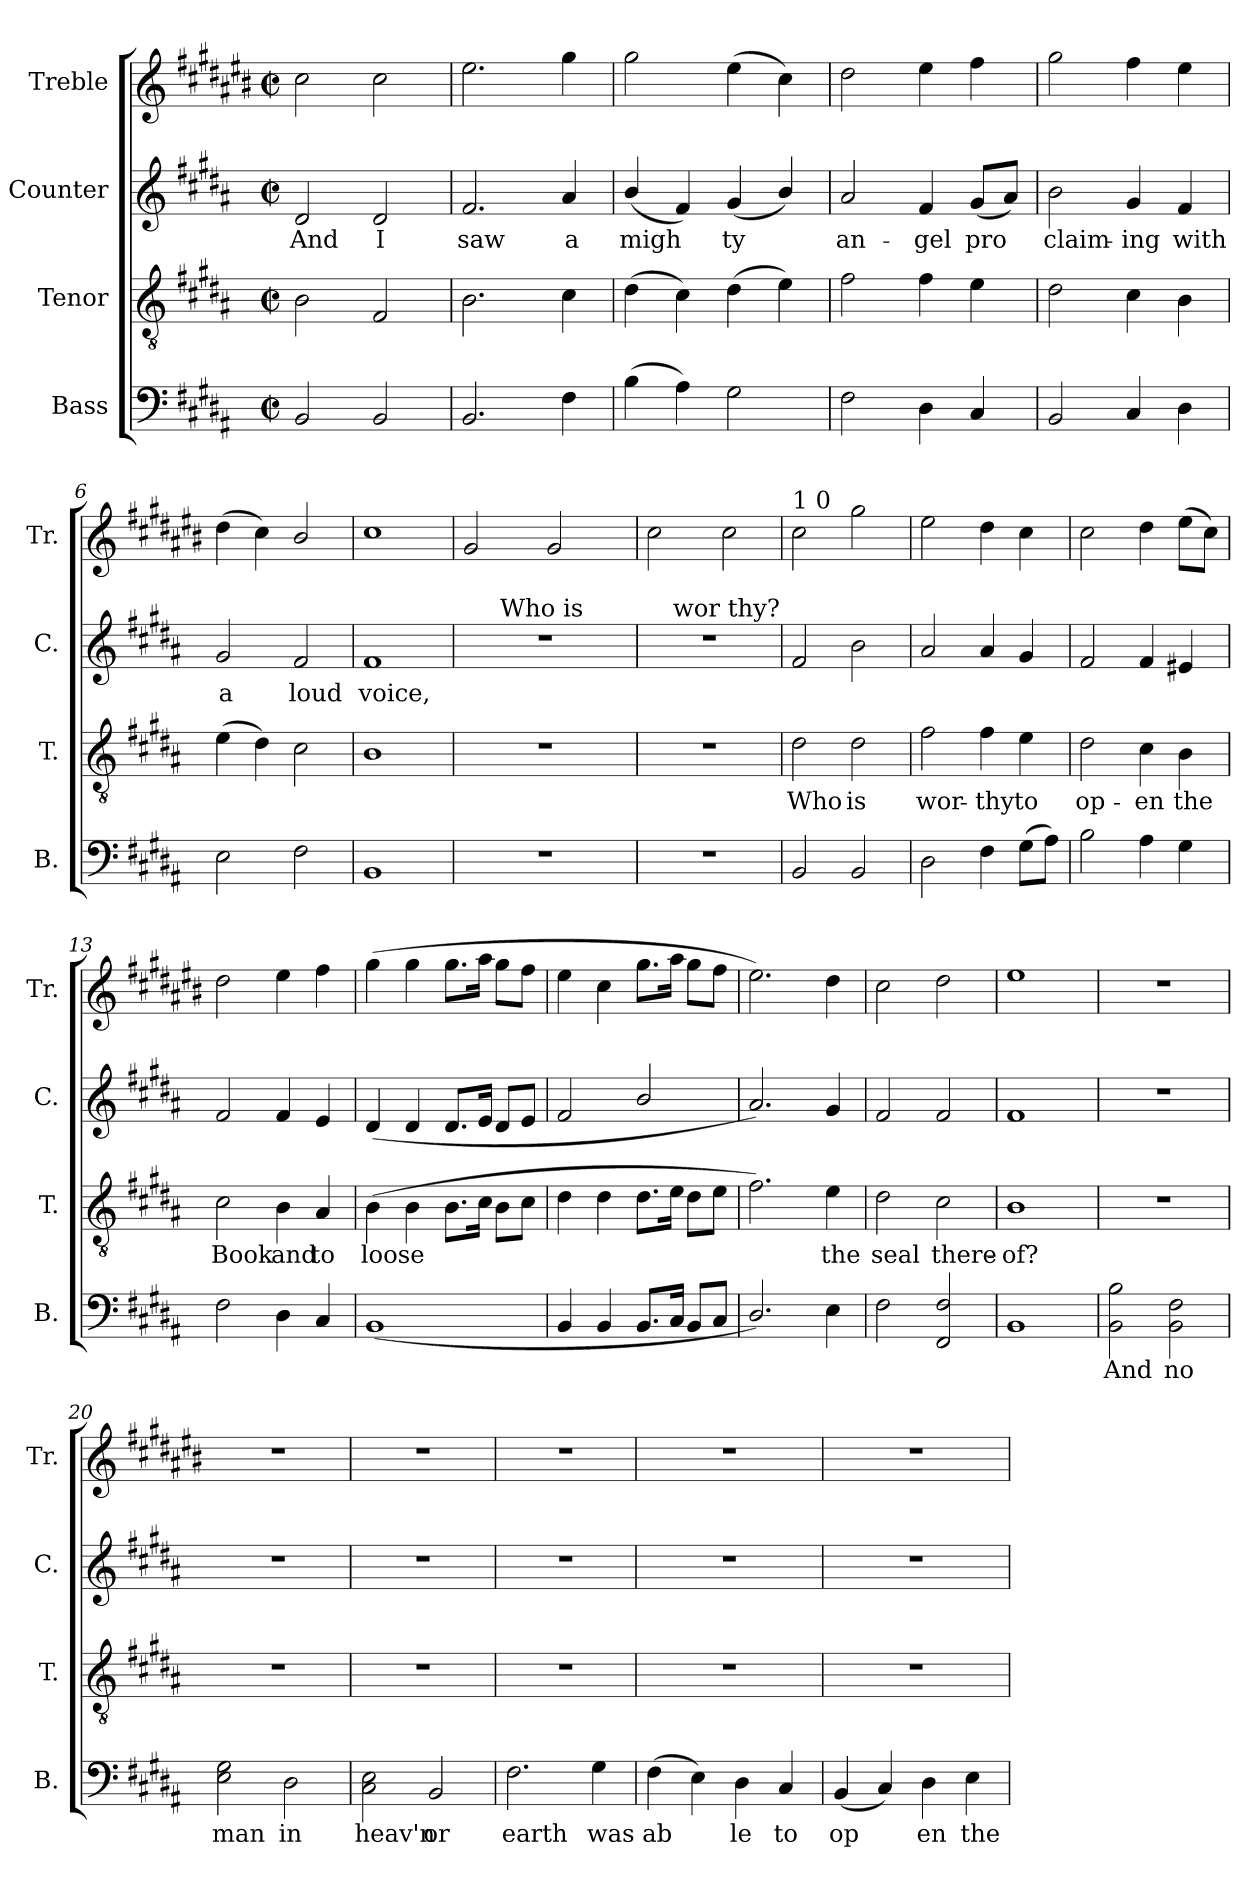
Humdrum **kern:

**kern	**text	**kern	**text	**kern	**text	**kern
*part4	*part4	*part3	*part3	*part2	*part2	*part1
*staff4	*staff4	*staff3	*staff3	*staff2	*staff2	*staff1
*I"Bass	*	*I"Tenor	*	*I"Counter	*	*I"Treble
*I'B.	*	*I'T.	*	*I'C.	*	*I'Tr.
!!LO:PB:g=z
*stria5	*	*stria5	*	*stria5	*	*stria5
*clefF4	*	*clefGv2	*	*clefG2	*	*clefG2
*	*	*	*	*	*	*ITrd1c2
*k[f#c#g#d#a#]	*	*k[f#c#g#d#a#]	*	*k[f#c#g#d#a#]	*	*k[f#c#g#d#a#]
*B:	*	*B:	*	*B:	*	*B:
*M2/2	*	*M2/2	*	*M2/2	*	*M2/2
*met(c|)	*	*met(c|)	*	*met(c|)	*	*met(c|)
=1	=1	=1	=1	=1	=1	=1
!	!LO:LY:b:cj	!	!LO:LY:b:cj	!	!LO:LY:b:cj	!
2BB/	.	2B\	.	2d#/	And	2b\
!	!LO:LY:b:cj	!	!LO:LY:b:cj	!	!LO:LY:b:cj	!
2BB/	.	2F#/	.	2d#/	I	2b\
=2	=2	=2	=2	=2	=2	=2
!	!LO:LY:b:cj	!	!LO:LY:b:cj	!	!LO:LY:b:cj	!
2.BB/	.	2.B\	.	2.f#/	saw	2.dd#\
!	!LO:LY:b:cj	!	!LO:LY:b:cj	!	!LO:LY:b:cj	!
4F#\	.	4c#\	.	4a#/	a	4ff#\
=3	=3	=3	=3	=3	=3	=3
!	!LO:LY:b:cj	!	!LO:LY:b:cj	!	!LO:LY:b:cj	!
(>4B\	.	(>4d#\	.	(<4b/	migh-	2ff#\
!	!LO:LY:b:cj	!	!LO:LY:b:cj	!	!LO:LY:b:cj	!
4A#\)	.	4c#\)	.	4f#/)	--	.
!	!LO:LY:b:cj	!	!LO:LY:b:cj	!	!LO:LY:b:cj	!
2G#\	.	(>4d#\	.	(<4g#/	-ty	(>4dd#\
!	!	!	!LO:LY:b:cj	!	!LO:LY:b:cj	!
.	.	4e\)	.	4b/)	.	4b\)
=4	=4	=4	=4	=4	=4	=4
!	!LO:LY:b:cj	!	!LO:LY:b:cj	!	!LO:LY:b:cj	!
2F#\	.	2f#\	.	2a#/	an-	2cc#\
!	!LO:LY:b:cj	!	!LO:LY:b:cj	!	!LO:LY:b:cj	!
4D#\	.	4f#\	.	4f#/	-gel	4dd#\
!	!LO:LY:b:cj	!	!LO:LY:b:cj	!	!LO:LY:b:cj	!
4C#/	.	4e\	.	(<8g#/L	pro-	4ee\
!	!	!	!	!	!LO:LY:b:cj	!
.	.	.	.	8a#/J)	--	.
=5	=5	=5	=5	=5	=5	=5
!	!LO:LY:b:cj	!	!LO:LY:b:cj	!	!LO:LY:b:cj	!
2BB/	.	2d#\	.	2b\	-claim-	2ff#\
!	!LO:LY:b:cj	!	!LO:LY:b:cj	!	!LO:LY:b:cj	!
4C#/	.	4c#\	.	4g#/	-ing	4ee\
!	!LO:LY:b:cj	!	!LO:LY:b:cj	!	!LO:LY:b:cj	!
4D#\	.	4B\	.	4f#/	with	4dd#\
=6	=6	=6	=6	=6	=6	=6
!	!LO:LY:b:cj	!	!LO:LY:b:cj	!	!LO:LY:b:cj	!
2E\	.	(>4e\	.	2g#/	a	(>4cc#\
!	!	!	!LO:LY:b:cj	!	!	!
.	.	4d#\)	.	.	.	4b\)
!	!LO:LY:b:cj	!	!LO:LY:b:cj	!	!LO:LY:b:cj	!
2F#\	.	2c#\	.	2f#/	loud	2a#/
=7	=7	=7	=7	=7	=7	=7
!	!LO:LY:b:cj	!	!LO:LY:b:cj	!	!LO:LY:b:cj	!
1BB	.	1B	.	1f#	voice,	1b
=8	=8	=8	=8	=8	=8	=8
*	*	*	*	*^	*	*
1r	.	1r	.	1r	8ryy	.	2f#/
.	.	.	.	.	32ryy	.	.
!	!	!	!	!	!LO:TX:a:t=Who is	!	!
.	.	.	.	.	2ryy	.	.
.	.	.	.	.	.	.	2f#/
.	.	.	.	.	4ryy	.	.
.	.	.	.	.	16.ryy	.	.
=9	=9	=9	=9	=9	=9	=9	=9
1r	.	1r	.	1r	8ryy	.	2b\
!	!	!	!	!	!LO:TX:a:t=wor thy?	!	!
.	.	.	.	.	2..ryy	.	.
.	.	.	.	.	.	.	2b\
!!LO:LB:g=z
=10	=10	=10	=10	=10	=10	=10	=10
!	!	!	!	!	!	!	!LO:TX:a:t=1 0
!	!LO:LY:b:cj	!	!LO:LY:b:cj	!	!	!LO:LY:b:cj	!
*	*	*	*	*v	*v	*	*
2BB/	.	2d#\	Who	2f#/	.	2b\
!	!LO:LY:b:cj	!	!LO:LY:b:cj	!	!LO:LY:b:cj	!
2BB/	.	2d#\	is	2b\	.	2ff#\
=11	=11	=11	=11	=11	=11	=11
!	!LO:LY:b:cj	!	!LO:LY:b:cj	!	!LO:LY:b:cj	!
2D#\	.	2f#\	wor-	2a#/	.	2dd#\
!	!LO:LY:b:cj	!	!LO:LY:b:cj	!	!LO:LY:b:cj	!
4F#\	.	4f#\	-thy	4a#/	.	4cc#\
!	!LO:LY:b:cj	!	!LO:LY:b:cj	!	!LO:LY:b:cj	!
(>8G#\L	.	4e\	to	4g#/	.	4b\
!	!LO:LY:b:cj	!	!	!	!	!
8A#\J)	.	.	.	.	.	.
=12	=12	=12	=12	=12	=12	=12
!	!LO:LY:b:cj	!	!LO:LY:b:cj	!	!LO:LY:b:cj	!
2B\	.	2d#\	op-	2f#/	.	2b\
!	!LO:LY:b:cj	!	!LO:LY:b:cj	!	!LO:LY:b:cj	!
4A#\	.	4c#\	-en	4f#/	.	4cc#\
!	!LO:LY:b:cj	!	!LO:LY:b:cj	!	!LO:LY:b:cj	!
4G#\	.	4B\	the	4e#X/	.	(>8dd#\L
.	.	.	.	.	.	8b\J)
=13	=13	=13	=13	=13	=13	=13
!	!LO:LY:b:cj	!	!LO:LY:b:cj	!	!LO:LY:b:cj	!
2F#\	.	2c#\	Book	2f#/	.	2cc#\
!	!LO:LY:b:cj	!	!LO:LY:b:cj	!	!LO:LY:b:cj	!
4D#\	.	4B\	and	4f#/	.	4dd#\
!	!LO:LY:b:cj	!	!LO:LY:b:cj	!	!LO:LY:b:cj	!
4C#/	.	4A#/	to	4e/	.	4ee\
=14	=14	=14	=14	=14	=14	=14
!	!LO:LY:b:cj	!	!LO:LY:b:cj	!	!LO:LY:b:cj	!
(<1BB	.	(>4B\	loose	(<4d#/	.	(>4ff#\
!	!	!	!LO:LY:b:cj	!	!LO:LY:b:cj	!
.	.	4B\	.	4d#/	.	4ff#\
!	!	!	!LO:LY:b:cj	!	!LO:LY:b:cj	!
.	.	8.B\L	.	8.d#/L	.	8.ff#\L
!	!	!	!LO:LY:b:cj	!	!LO:LY:b:cj	!
.	.	16c#\J	.	16e/J	.	16gg#\J
!	!	!	!LO:LY:b:cj	!	!LO:LY:b:cj	!
.	.	8B\L	.	8d#/L	.	8ff#\L
!	!	!	!LO:LY:b:cj	!	!LO:LY:b:cj	!
.	.	8c#\J	.	8e/J	.	8ee>\J
=15	=15	=15	=15	=15	=15	=15
!	!LO:LY:b:cj	!	!LO:LY:b:cj	!	!LO:LY:b:cj	!
4BB/	.	4d#\	.	2f#/	.	4dd#>\
!	!LO:LY:b:cj	!	!LO:LY:b:cj	!	!	!
4BB/	.	4d#\	.	.	.	4b\
!	!LO:LY:b:cj	!	!LO:LY:b:cj	!	!LO:LY:b:cj	!
8.BB/L	.	8.d#\L	.	2b/	.	8.ff#\L
!	!LO:LY:b:cj	!	!LO:LY:b:cj	!	!	!
16C#/J	.	16e\J	.	.	.	16gg#\J
!	!LO:LY:b:cj	!	!LO:LY:b:cj	!	!	!
8BB/L	.	8d#\L	.	.	.	8ff#\L
!	!LO:LY:b:cj	!	!LO:LY:b:cj	!	!	!
8C#/J	.	8e\J	.	.	.	8ee\J
=16	=16	=16	=16	=16	=16	=16
!	!LO:LY:b:cj	!	!LO:LY:b:cj	!	!LO:LY:b:cj	!
2.D#/)	.	2.f#\)	.	2.a#/)	.	2.dd#\)
!	!LO:LY:b:cj	!	!LO:LY:b:cj	!	!LO:LY:b:cj	!
4E\	.	4e\	the	4g#/	.	4cc#\
=17	=17	=17	=17	=17	=17	=17
!	!LO:LY:b:cj	!	!LO:LY:b:cj	!	!LO:LY:b:cj	!
2F#\	.	2d#\	seal	2f#/	.	2b\
!	!LO:LY:b:cj	!	!LO:LY:b:cj	!	!LO:LY:b:cj	!
2F#/ 2FF#/	.	2c#\	there-	2f#/	.	2cc#\
=18	=18	=18	=18	=18	=18	=18
!	!LO:LY:b:cj	!	!LO:LY:b:cj	!	!LO:LY:b:cj	!
1BB	.	1B	-of?	1f#	.	1dd#
!!LO:LB:g=z
=19	=19	=19	=19	=19	=19	=19
!	!LO:LY:b:cj	!	!	!	!	!
2B\ 2BB\	And	1r	.	1r	.	1r
!	!LO:LY:b:cj	!	!	!	!	!
2F#\ 2BB\	no	.	.	.	.	.
=20	=20	=20	=20	=20	=20	=20
!	!LO:LY:b:cj	!	!	!	!	!
2G#\ 2E\	man	1r	.	1r	.	1r
!	!LO:LY:b:cj	!	!	!	!	!
2D#\	in	.	.	.	.	.
=21	=21	=21	=21	=21	=21	=21
!	!LO:LY:b:cj	!	!	!	!	!
2E\ 2C#\	heav'n	1r	.	1r	.	1r
!	!LO:LY:b:cj	!	!	!	!	!
2BB/	or	.	.	.	.	.
=22	=22	=22	=22	=22	=22	=22
!	!LO:LY:b:cj	!	!	!	!	!
2.F#\	earth	1r	.	1r	.	1r
!	!LO:LY:b:cj	!	!	!	!	!
4G#\	was	.	.	.	.	.
=23	=23	=23	=23	=23	=23	=23
!	!LO:LY:b:cj	!	!	!	!	!
(>4F#\	ab-	1r	.	1r	.	1r
!	!LO:LY:b:cj	!	!	!	!	!
4E\)	--	.	.	.	.	.
!	!LO:LY:b:cj	!	!	!	!	!
4D#\	-le	.	.	.	.	.
!	!LO:LY:b:cj	!	!	!	!	!
4C#/	to	.	.	.	.	.
=24	=24	=24	=24	=24	=24	=24
!	!LO:LY:b:cj	!	!	!	!	!
(<4BB/	op-	1r	.	1r	.	1r
!	!LO:LY:b:cj	!	!	!	!	!
4C#/)	--	.	.	.	.	.
!	!LO:LY:b:cj	!	!	!	!	!
4D#\	-en	.	.	.	.	.
!	!LO:LY:b:cj	!	!	!	!	!
4E\	the	.	.	.	.	.
=	=	=	=	=	=	=
*-	*-	*-	*-	*-	*-	*-
